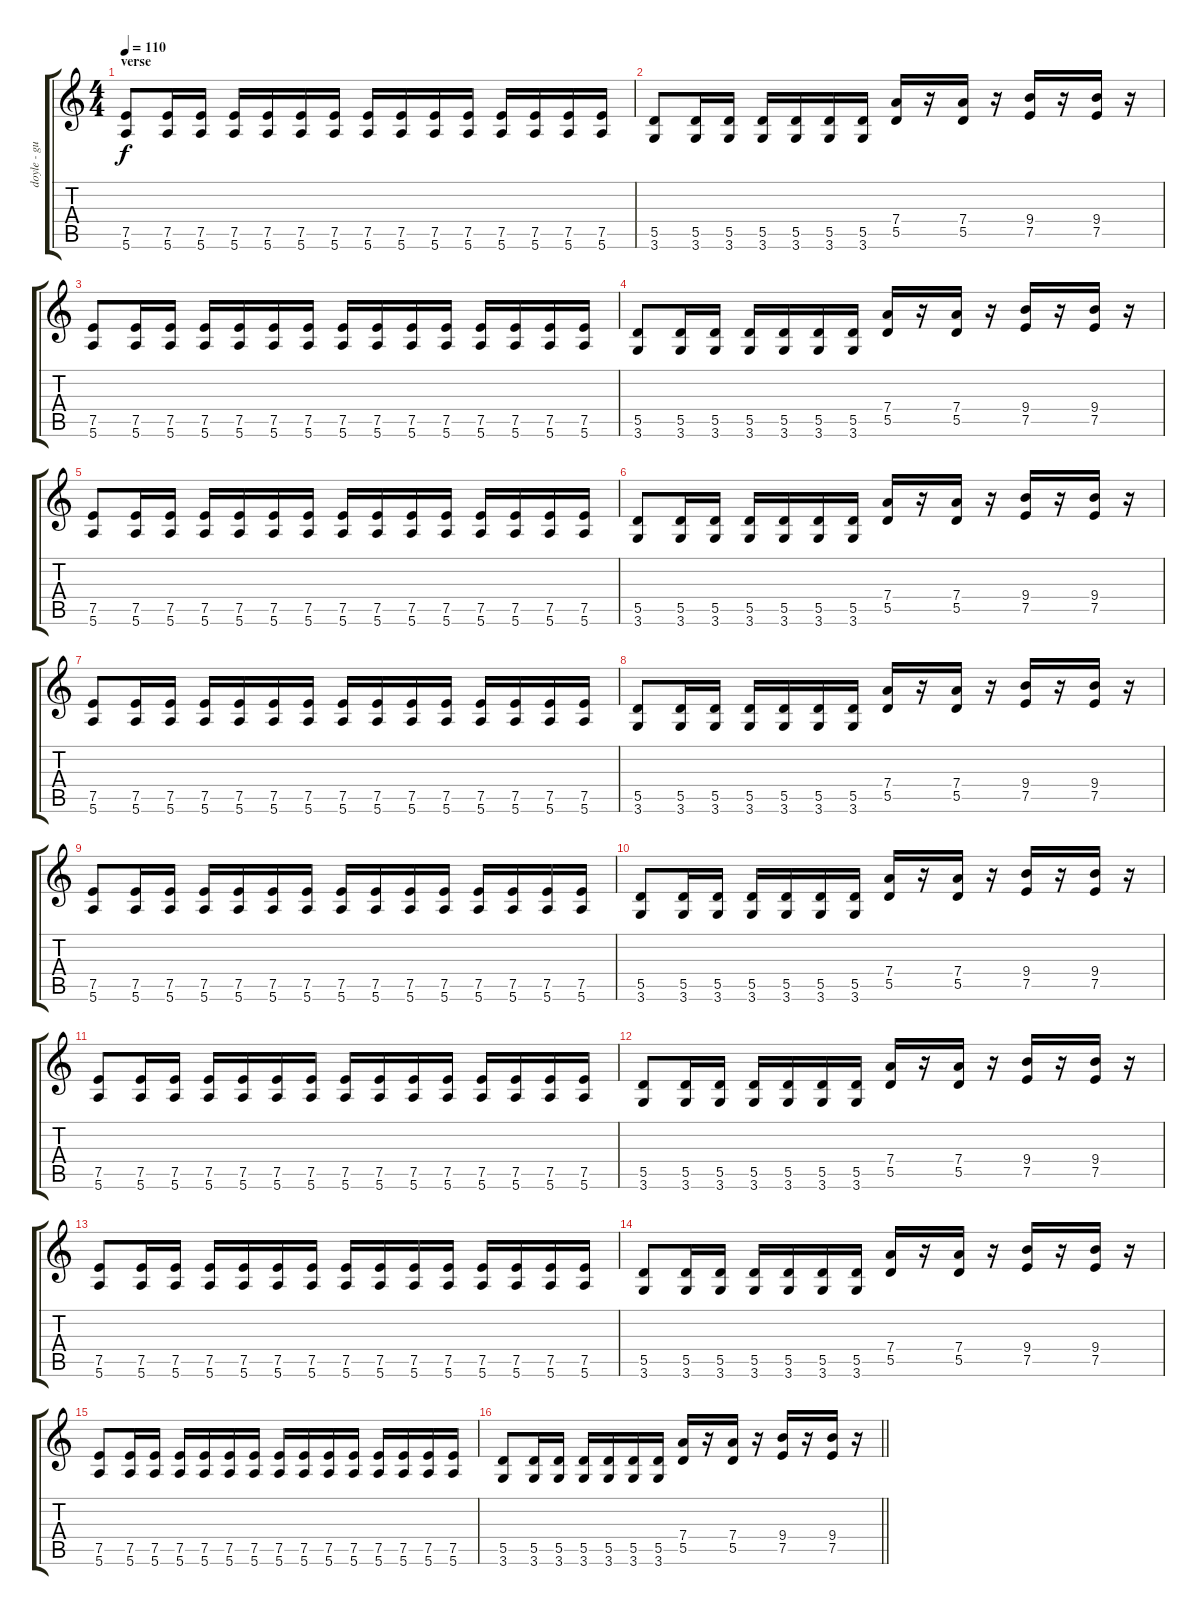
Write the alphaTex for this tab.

\track ("doyle - guitar" "doyle - gu") {instrument distortionguitar}
\staff {score tabs}
\tuning (E4 B3 G3 D3 A2 E2) {hide}
\ts (4 4)
\section ("" "verse")
\tempo 110
\clef g2
\ks c
(7.5 5.6).8{dy f} (7.5 5.6).16 (7.5 5.6).16 (7.5 5.6).16 (7.5 5.6).16 (7.5 5.6).16 (7.5 5.6).16 (7.5 5.6).16 (7.5 5.6).16 (7.5 5.6).16 (7.5 5.6).16 (7.5 5.6).16 (7.5 5.6).16 (7.5 5.6).16 (7.5 5.6).16 |
(5.5 3.6).8 (5.5 3.6).16 (5.5 3.6).16 (5.5 3.6).16 (5.5 3.6).16 (5.5 3.6).16 (5.5 3.6).16 (7.4 5.5).16 r.16 (7.4 5.5).16 r.16 (9.4 7.5).16 r.16 (9.4 7.5).16 r.16 |
(7.5 5.6).8 (7.5 5.6).16 (7.5 5.6).16 (7.5 5.6).16 (7.5 5.6).16 (7.5 5.6).16 (7.5 5.6).16 (7.5 5.6).16 (7.5 5.6).16 (7.5 5.6).16 (7.5 5.6).16 (7.5 5.6).16 (7.5 5.6).16 (7.5 5.6).16 (7.5 5.6).16 |
(5.5 3.6).8 (5.5 3.6).16 (5.5 3.6).16 (5.5 3.6).16 (5.5 3.6).16 (5.5 3.6).16 (5.5 3.6).16 (7.4 5.5).16 r.16 (7.4 5.5).16 r.16 (9.4 7.5).16 r.16 (9.4 7.5).16 r.16 |
(7.5 5.6).8 (7.5 5.6).16 (7.5 5.6).16 (7.5 5.6).16 (7.5 5.6).16 (7.5 5.6).16 (7.5 5.6).16 (7.5 5.6).16 (7.5 5.6).16 (7.5 5.6).16 (7.5 5.6).16 (7.5 5.6).16 (7.5 5.6).16 (7.5 5.6).16 (7.5 5.6).16 |
(5.5 3.6).8 (5.5 3.6).16 (5.5 3.6).16 (5.5 3.6).16 (5.5 3.6).16 (5.5 3.6).16 (5.5 3.6).16 (7.4 5.5).16 r.16 (7.4 5.5).16 r.16 (9.4 7.5).16 r.16 (9.4 7.5).16 r.16 |
(7.5 5.6).8 (7.5 5.6).16 (7.5 5.6).16 (7.5 5.6).16 (7.5 5.6).16 (7.5 5.6).16 (7.5 5.6).16 (7.5 5.6).16 (7.5 5.6).16 (7.5 5.6).16 (7.5 5.6).16 (7.5 5.6).16 (7.5 5.6).16 (7.5 5.6).16 (7.5 5.6).16 |
(5.5 3.6).8 (5.5 3.6).16 (5.5 3.6).16 (5.5 3.6).16 (5.5 3.6).16 (5.5 3.6).16 (5.5 3.6).16 (7.4 5.5).16 r.16 (7.4 5.5).16 r.16 (9.4 7.5).16 r.16 (9.4 7.5).16 r.16 |
(7.5 5.6).8 (7.5 5.6).16 (7.5 5.6).16 (7.5 5.6).16 (7.5 5.6).16 (7.5 5.6).16 (7.5 5.6).16 (7.5 5.6).16 (7.5 5.6).16 (7.5 5.6).16 (7.5 5.6).16 (7.5 5.6).16 (7.5 5.6).16 (7.5 5.6).16 (7.5 5.6).16 |
(5.5 3.6).8 (5.5 3.6).16 (5.5 3.6).16 (5.5 3.6).16 (5.5 3.6).16 (5.5 3.6).16 (5.5 3.6).16 (7.4 5.5).16 r.16 (7.4 5.5).16 r.16 (9.4 7.5).16 r.16 (9.4 7.5).16 r.16 |
(7.5 5.6).8 (7.5 5.6).16 (7.5 5.6).16 (7.5 5.6).16 (7.5 5.6).16 (7.5 5.6).16 (7.5 5.6).16 (7.5 5.6).16 (7.5 5.6).16 (7.5 5.6).16 (7.5 5.6).16 (7.5 5.6).16 (7.5 5.6).16 (7.5 5.6).16 (7.5 5.6).16 |
(5.5 3.6).8 (5.5 3.6).16 (5.5 3.6).16 (5.5 3.6).16 (5.5 3.6).16 (5.5 3.6).16 (5.5 3.6).16 (7.4 5.5).16 r.16 (7.4 5.5).16 r.16 (9.4 7.5).16 r.16 (9.4 7.5).16 r.16 |
(7.5 5.6).8 (7.5 5.6).16 (7.5 5.6).16 (7.5 5.6).16 (7.5 5.6).16 (7.5 5.6).16 (7.5 5.6).16 (7.5 5.6).16 (7.5 5.6).16 (7.5 5.6).16 (7.5 5.6).16 (7.5 5.6).16 (7.5 5.6).16 (7.5 5.6).16 (7.5 5.6).16 |
(5.5 3.6).8 (5.5 3.6).16 (5.5 3.6).16 (5.5 3.6).16 (5.5 3.6).16 (5.5 3.6).16 (5.5 3.6).16 (7.4 5.5).16 r.16 (7.4 5.5).16 r.16 (9.4 7.5).16 r.16 (9.4 7.5).16 r.16 |
(7.5 5.6).8 (7.5 5.6).16 (7.5 5.6).16 (7.5 5.6).16 (7.5 5.6).16 (7.5 5.6).16 (7.5 5.6).16 (7.5 5.6).16 (7.5 5.6).16 (7.5 5.6).16 (7.5 5.6).16 (7.5 5.6).16 (7.5 5.6).16 (7.5 5.6).16 (7.5 5.6).16 |
\barLineRight lightlight
(5.5 3.6).8 (5.5 3.6).16 (5.5 3.6).16 (5.5 3.6).16 (5.5 3.6).16 (5.5 3.6).16 (5.5 3.6).16 (7.4 5.5).16 r.16 (7.4 5.5).16 r.16 (9.4 7.5).16 r.16 (9.4 7.5).16 r.16
